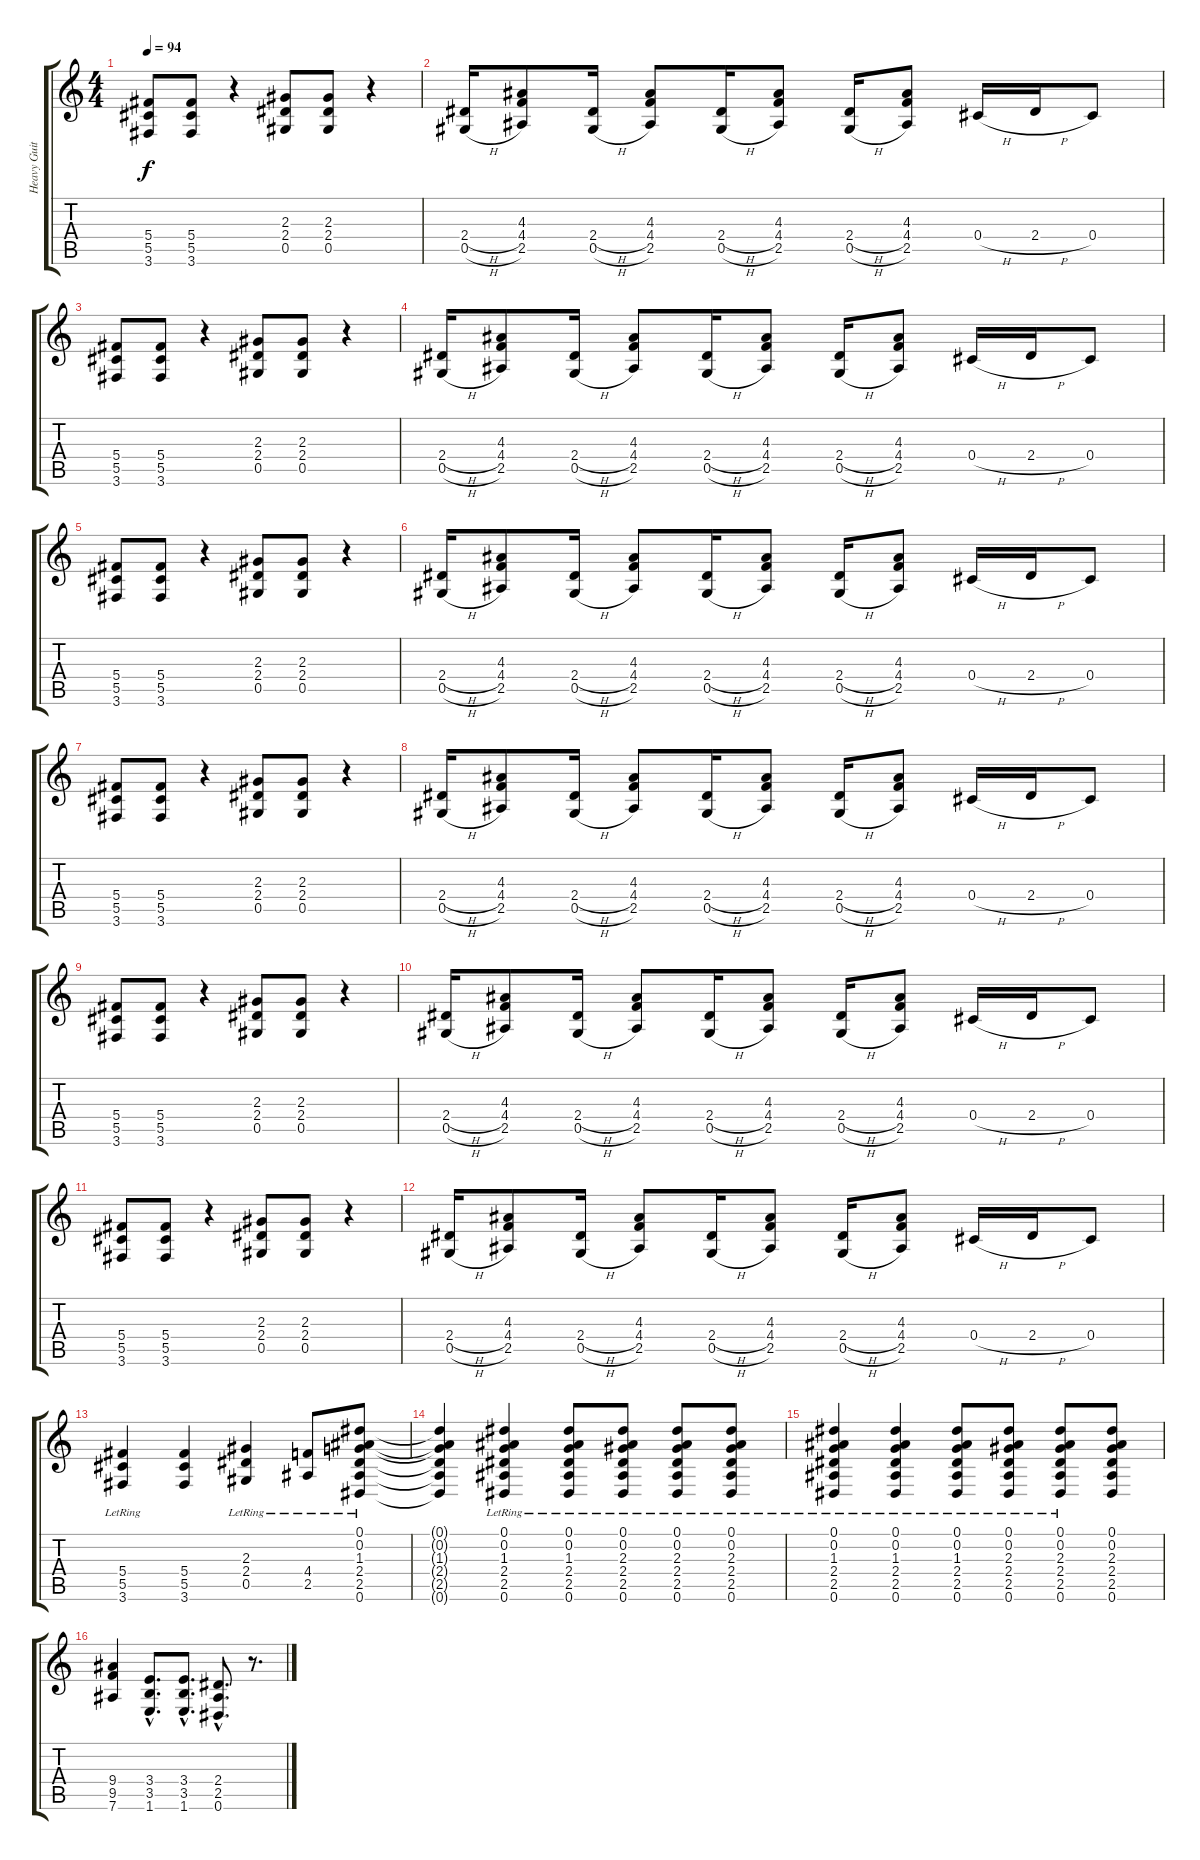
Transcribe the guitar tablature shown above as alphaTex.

\track ("Heavy Guitar" "Heavy Guit") {instrument distortionguitar}
\staff {score tabs}
\tuning (Eb4 Bb3 Gb3 Db3 Ab2 Eb2) {hide}
\ts (4 4)
\tempo 94
\clef g2
\ks c
(5.4 5.5 3.6).8{dy f} (5.4 5.5 3.6).8 r.4 (2.3 2.4 0.5).8 (2.3 2.4 0.5).8 r.4 |
(2.4{h} 0.5{h}).16 (4.3 4.4 2.5).8 (2.4{h} 0.5{h}).16 (4.3 4.4 2.5).8 (2.4{h} 0.5{h}).16 (4.3 4.4 2.5).8 (2.4{h} 0.5{h}).16 (4.3 4.4 2.5).8 0.4{h}.16 2.4{h}.16 0.4.8 |
(5.4 5.5 3.6).8 (5.4 5.5 3.6).8 r.4 (2.3 2.4 0.5).8 (2.3 2.4 0.5).8 r.4 |
(2.4{h} 0.5{h}).16 (4.3 4.4 2.5).8 (2.4{h} 0.5{h}).16 (4.3 4.4 2.5).8 (2.4{h} 0.5{h}).16 (4.3 4.4 2.5).8 (2.4{h} 0.5{h}).16 (4.3 4.4 2.5).8 0.4{h}.16 2.4{h}.16 0.4.8 |
(5.4 5.5 3.6).8 (5.4 5.5 3.6).8 r.4 (2.3 2.4 0.5).8 (2.3 2.4 0.5).8 r.4 |
(2.4{h} 0.5{h}).16 (4.3 4.4 2.5).8 (2.4{h} 0.5{h}).16 (4.3 4.4 2.5).8 (2.4{h} 0.5{h}).16 (4.3 4.4 2.5).8 (2.4{h} 0.5{h}).16 (4.3 4.4 2.5).8 0.4{h}.16 2.4{h}.16 0.4.8 |
(5.4 5.5 3.6).8 (5.4 5.5 3.6).8 r.4 (2.3 2.4 0.5).8 (2.3 2.4 0.5).8 r.4 |
(2.4{h} 0.5{h}).16 (4.3 4.4 2.5).8 (2.4{h} 0.5{h}).16 (4.3 4.4 2.5).8 (2.4{h} 0.5{h}).16 (4.3 4.4 2.5).8 (2.4{h} 0.5{h}).16 (4.3 4.4 2.5).8 0.4{h}.16 2.4{h}.16 0.4.8 |
(5.4 5.5 3.6).8 (5.4 5.5 3.6).8 r.4 (2.3 2.4 0.5).8 (2.3 2.4 0.5).8 r.4 |
(2.4{h} 0.5{h}).16 (4.3 4.4 2.5).8 (2.4{h} 0.5{h}).16 (4.3 4.4 2.5).8 (2.4{h} 0.5{h}).16 (4.3 4.4 2.5).8 (2.4{h} 0.5{h}).16 (4.3 4.4 2.5).8 0.4{h}.16 2.4{h}.16 0.4.8 |
(5.4 5.5 3.6).8 (5.4 5.5 3.6).8 r.4 (2.3 2.4 0.5).8 (2.3 2.4 0.5).8 r.4 |
(2.4{h} 0.5{h}).16 (4.3 4.4 2.5).8 (2.4{h} 0.5{h}).16 (4.3 4.4 2.5).8 (2.4{h} 0.5{h}).16 (4.3 4.4 2.5).8 (2.4{h} 0.5{h}).16 (4.3 4.4 2.5).8 0.4{h}.16 2.4{h}.16 0.4.8 |
(5.4{lr} 5.5 3.6{lr}).4 (5.4 5.5 3.6).4 (2.3{lr} 2.4 0.5{lr}).4 (4.4{lr} 2.5{lr}).8 (0.1{lr} 0.2{lr} 1.3{lr} 2.4{lr} 2.5{lr} 0.6{lr}).8 |
(0.1{t} 0.2{t} 1.3{t} 2.4{t} 2.5{t} 0.6{t}).4 (0.1{lr} 0.2{lr} 1.3{lr} 2.4{lr} 2.5{lr} 0.6{lr}).4 (0.1{lr} 0.2{lr} 1.3{lr} 2.4{lr} 2.5{lr} 0.6{lr}).8 (0.1{lr} 0.2{lr} 2.3{lr} 2.4{lr} 2.5{lr} 0.6{lr}).8 (0.1{lr} 0.2{lr} 2.3{lr} 2.4{lr} 2.5{lr} 0.6{lr}).8 (0.1{lr} 0.2{lr} 2.3{lr} 2.4{lr} 2.5{lr} 0.6{lr}).8 |
(0.1{lr} 0.2{lr} 1.3{lr} 2.4{lr} 2.5{lr} 0.6{lr}).4 (0.1{lr} 0.2{lr} 1.3{lr} 2.4{lr} 2.5{lr} 0.6{lr}).4 (0.1{lr} 0.2{lr} 1.3{lr} 2.4{lr} 2.5{lr} 0.6{lr}).8 (0.1{lr} 0.2{lr} 2.3{lr} 2.4{lr} 2.5{lr} 0.6{lr}).8 (0.1{lr} 0.2{lr} 2.3{lr} 2.4{lr} 2.5{lr} 0.6{lr}).8 (0.1 0.2 2.3 2.4 2.5 0.6).8 |
(9.4 9.5 7.6).4 (3.4{hac} 3.5{hac} 1.6{hac}).8{d} (3.4{hac} 3.5{hac} 1.6{hac}).8{d} (2.4{hac} 2.5{hac} 0.6{hac}).8{d} r.8{d}
